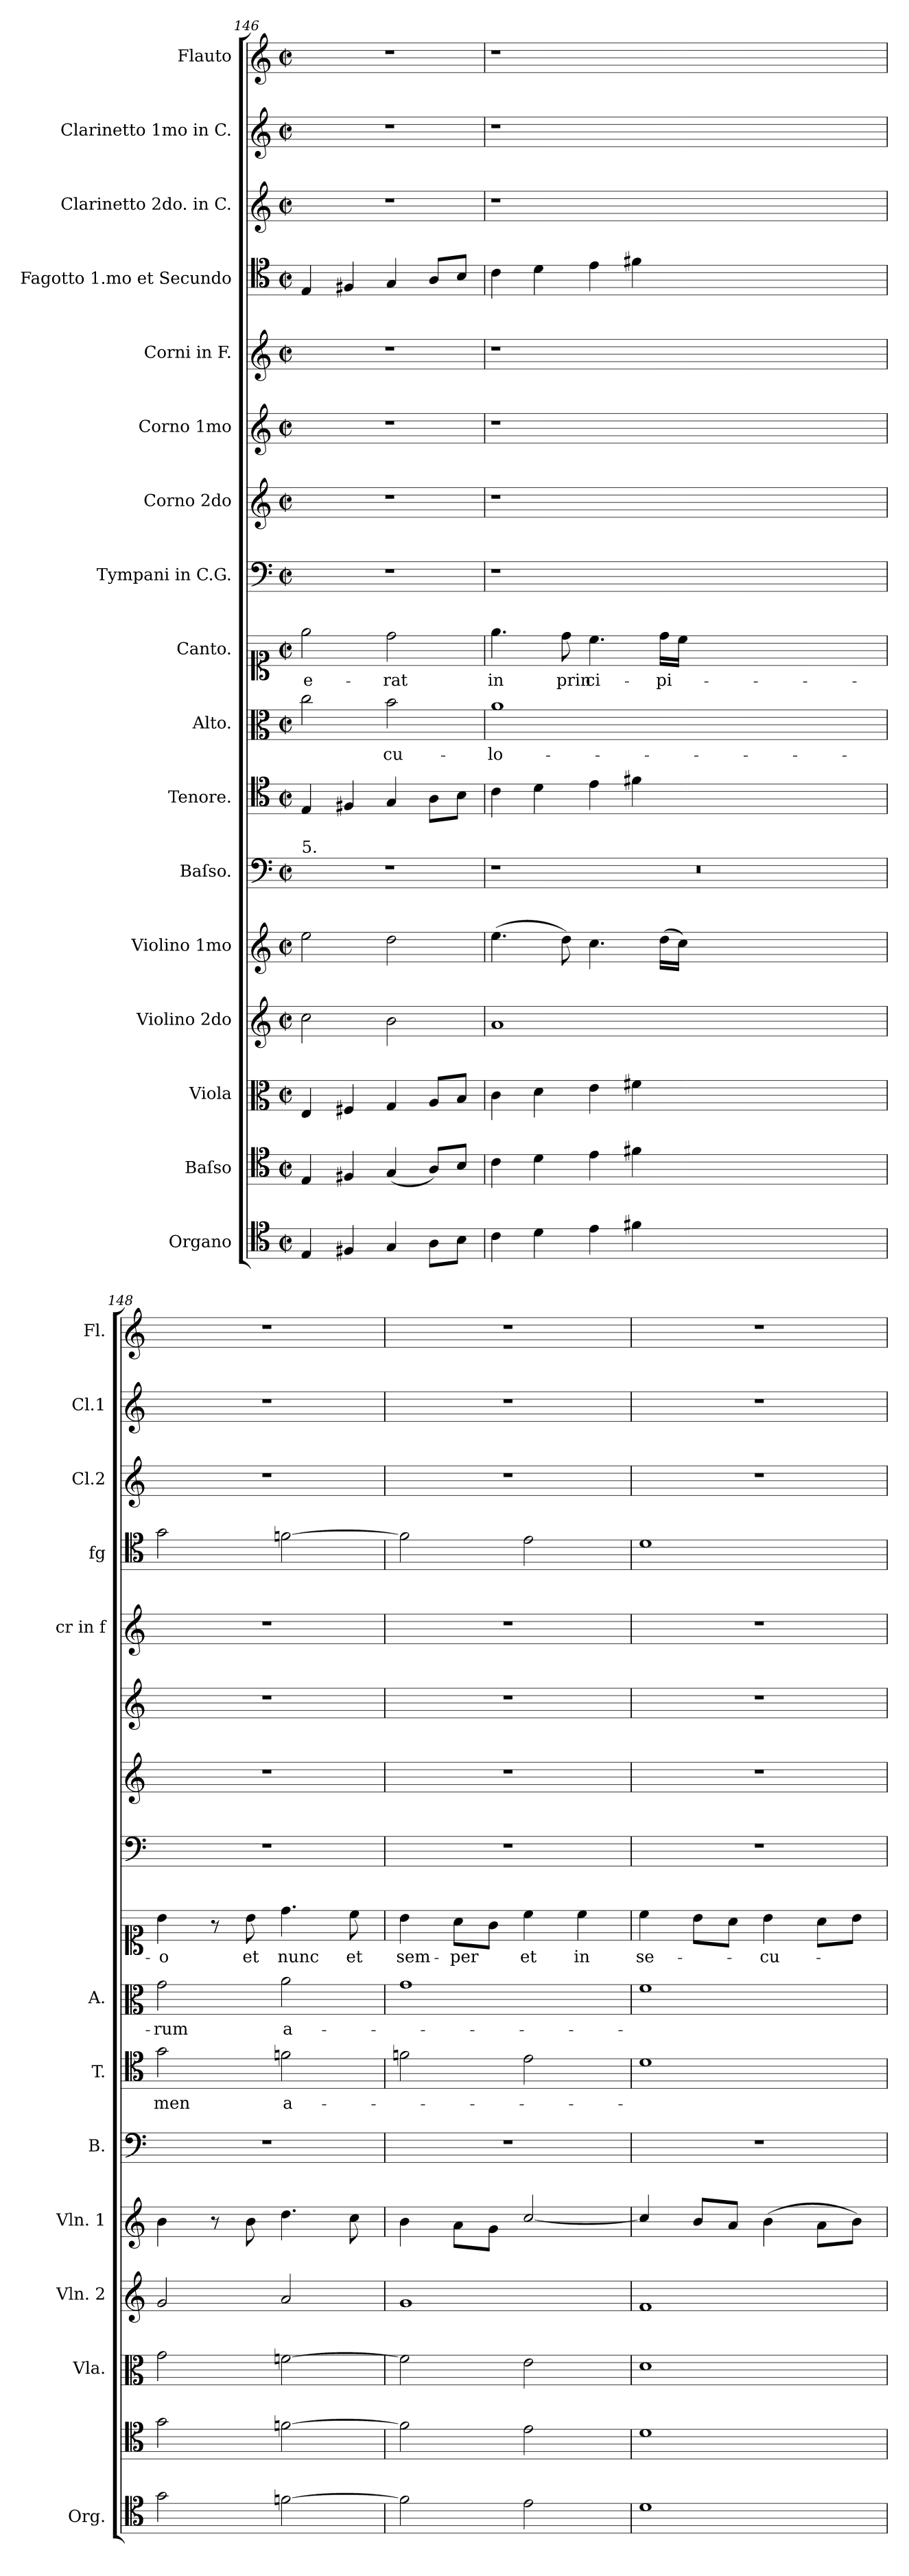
**kern	**kern	**kern	**kern	**kern	**kern	**kern	**text	**kern	**text	**kern	**text	**kern	**kern	**kern	**kern	**kern	**kern	**kern	**kern
*part17	*part16	*part15	*part14	*part13	*part12	*part11	*part11	*part10	*part10	*part9	*part9	*part8	*part7	*part6	*part5	*part4	*part3	*part2	*part1
*staff17	*staff16	*staff15	*staff14	*staff13	*staff12	*staff11	*staff11	*staff10	*staff10	*staff9	*staff9	*staff8	*staff7	*staff6	*staff5	*staff4	*staff3	*staff2	*staff1
*I"Organo	*I"Baſso	*I"Viola	*I"Violino 2do	*I"Violino 1mo	*I"Baſso.	*I"Tenore.	*	*I"Alto.	*	*I"Canto.	*	*I"Tympani in C.G.	*I"Corno 2do	*I"Corno 1mo	*I"Corni in F.	*I"Fagotto 1.mo et Secundo	*I"Clarinetto 2do. in C.	*I"Clarinetto 1mo in C.	*I"Flauto
*I'Org.	*	*I'Vla.	*I'Vln. 2	*I'Vln. 1	*I'B.	*I'T.	*	*I'A.	*	*	*	*	*	*	*I'cr in f	*I'fg	*I'Cl.2	*I'Cl.1	*I'Fl.
*clefC4	*clefC4	*clefC3	*clefG2	*clefG2	*clefF4	*clefC4	*	*clefC3	*	*clefC1	*	*clefF4	*clefG2	*clefG2	*clefG2	*clefC4	*clefG2	*clefG2	*clefG2
*	*	*	*	*	*	*	*	*	*	*	*	*	*	*	*ITrd4c7	*	*	*	*
*k[]	*k[]	*k[]	*k[]	*k[]	*k[]	*k[]	*	*k[]	*	*k[]	*	*k[]	*k[]	*k[]	*k[b-]	*k[]	*k[]	*k[]	*k[]
*M2/2	*M2/2	*M2/2	*M2/2	*M2/2	*M2/2	*M2/2	*	*M2/2	*	*M2/2	*	*M2/2	*M2/2	*M2/2	*M2/2	*M2/2	*M2/2	*M2/2	*M2/2
*met(c|)	*met(c|)	*met(c|)	*met(c|)	*met(c|)	*met(c|)	*met(c|)	*	*met(c|)	*	*met(c|)	*	*met(c|)	*met(c|)	*met(c|)	*met(c|)	*met(c|)	*met(c|)	*met(c|)	*met(c|)
=146	=146	=146	=146	=146	=146	=146	=146	=146	=146	=146	=146	=146	=146	=146	=146	=146	=146	=146	=146
!	!	!	!	!	!LO:TX:a:t=5.	!	!	!	!	!	!	!	!	!	!	!	!	!	!
4E/	4E/	4E/	2cc\	2ee\	1r	4E/	.	2cc\	.	2ee\	e-	1r	1r	1r	1r	4E/	1r	1r	1r
4F#X/	4F#X/	4F#X/	.	.	.	4F#X/	.	.	.	.	.	.	.	.	.	4F#X/	.	.	.
4G/	(4G/	4G/	2b\	2dd\	.	4G/	.	2b\	-cu-	2dd\	-rat	.	.	.	.	4G/	.	.	.
8A\L	8A/L)	8A/L	.	.	.	8A\L	.	.	.	.	.	.	.	.	.	8A/L	.	.	.
8B\J	8B/J	8B/J	.	.	.	8B\J	.	.	.	.	.	.	.	.	.	8B/J	.	.	.
=147	=147	=147	=147	=147	=147	=147	=147	=147	=147	=147	=147	=147	=147	=147	=147	=147	=147	=147	=147
4c\	4c\	4c\	1a/	(4.ee\	1r	4c\	.	1a\	-lo-	4.ee\	in	1r	1r	1r	1r	4c\	1r	1r	1r
4d\	4d\	4d\	.	.	.	4d\	.	.	.	.	.	.	.	.	.	4d\	.	.	.
.	.	.	.	8dd\)	.	.	.	.	.	8dd\	prin-	.	.	.	.	.	.	.	.
4e\	4e\	4e\	.	4.cc\	.	4e\	.	.	.	4.cc\	-ci-	.	.	.	.	4e\	.	.	.
4f#X\	4f#X\	4f#X\	.	.	.	4f#X\	.	.	.	.	.	.	.	.	.	4f#X\	.	.	.
.	.	.	.	(16dd\LL	.	.	.	.	.	16dd\LL	-pi-	.	.	.	.	.	.	.	.
.	.	.	.	16cc\JJ)	.	.	.	.	.	16cc\JJ	.	.	.	.	.	.	.	.	.
0.ryy	0.ryy	0.ryy	0.ryy	0.ryy	0.r	0.ryy	.	0.ryy	.	0.ryy	.	0.ryy	0.ryy	0.ryy	0.ryy	0.ryy	0.ryy	0.ryy	0.ryy
=148	=148	=148	=148	=148	=148	=148	=148	=148	=148	=148	=148	=148	=148	=148	=148	=148	=148	=148	=148
2g\	2g\	2g\	2g/	4b\	1r	2g\	-men	2g\	-rum	4b\	-o	1r	1r	1r	1r	2g\	1r	1r	1r
.	.	.	.	8r	.	.	.	.	.	8r	.	.	.	.	.	.	.	.	.
.	.	.	.	8b\	.	.	.	.	.	8b\	et	.	.	.	.	.	.	.	.
[2fn\	[2fn\	[2fn\	2a/	4.dd\	.	2fn\	a-	2a\	a-	4.dd\	nunc	.	.	.	.	[2fn\	.	.	.
.	.	.	.	8cc\	.	.	.	.	.	8cc\	et	.	.	.	.	.	.	.	.
=149	=149	=149	=149	=149	=149	=149	=149	=149	=149	=149	=149	=149	=149	=149	=149	=149	=149	=149	=149
2f\]	2f\]	2f\]	1g/	4b\	1r	2fn\	.	1g\	.	4b\	sem-	1r	1r	1r	1r	2f\]	1r	1r	1r
.	.	.	.	8a\L	.	.	.	.	.	8a\L	-per	.	.	.	.	.	.	.	.
.	.	.	.	8g\J	.	.	.	.	.	8g\J	.	.	.	.	.	.	.	.	.
2e\	2e\	2e\	.	[2cc/	.	2e\	.	.	.	4cc\	et	.	.	.	.	2e\	.	.	.
.	.	.	.	.	.	.	.	.	.	4cc\	in	.	.	.	.	.	.	.	.
=150	=150	=150	=150	=150	=150	=150	=150	=150	=150	=150	=150	=150	=150	=150	=150	=150	=150	=150	=150
1d\	1d\	1d\	1f/	4cc/]	1r	1d\	.	1f\	.	4cc\	se-	1r	1r	1r	1r	1d\	1r	1r	1r
.	.	.	.	8b/L	.	.	.	.	.	8b\L	.	.	.	.	.	.	.	.	.
.	.	.	.	8a/J	.	.	.	.	.	8a\J	.	.	.	.	.	.	.	.	.
.	.	.	.	(4b\	.	.	.	.	.	4b\	-cu-	.	.	.	.	.	.	.	.
.	.	.	.	8a\L	.	.	.	.	.	8a\L	.	.	.	.	.	.	.	.	.
.	.	.	.	8b\J)	.	.	.	.	.	8b\J	.	.	.	.	.	.	.	.	.
=	=	=	=	=	=	=	=	=	=	=	=	=	=	=	=	=	=	=	=
*-	*-	*-	*-	*-	*-	*-	*-	*-	*-	*-	*-	*-	*-	*-	*-	*-	*-	*-	*-
